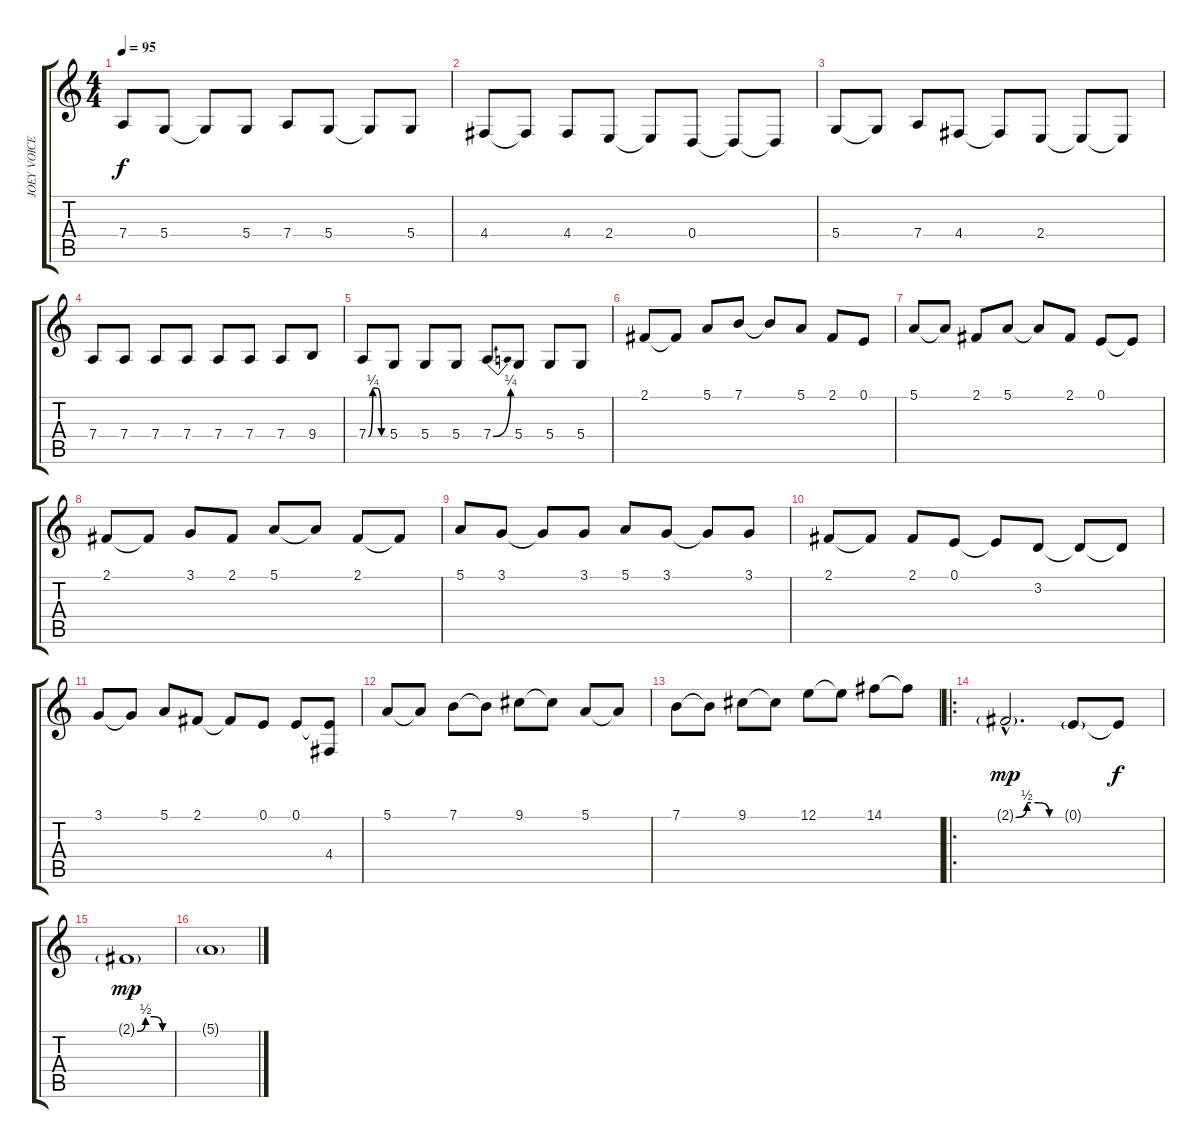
\track ("JOEY VOICE" "JOEY VOICE") {instrument lead6voice}
\staff {score tabs}
\tuning (E4 B3 G3 D3 A2 E2) {hide}
\ts (4 4)
\tempo 95
\clef g2
\ks c
7.4.8{dy f} 5.4.8 5.4{t}.8 5.4.8 7.4.8 5.4.8 5.4{t}.8 5.4.8 |
4.4.8 4.4{t}.8 4.4.8 2.4.8 2.4{t}.8 0.4.8 0.4{t}.8 0.4{t}.8 |
5.4.8 5.4{t}.8 7.4.8 4.4.8 4.4{t}.8 2.4.8 2.4{t}.8 2.4{t}.8 |
7.4.8 7.4.8 7.4.8 7.4.8 7.4.8 7.4.8 7.4.8 9.4.8 |
7.4{be (custom 0 0 15 1 30 1 45 0 60 0)}.8 5.4.8 5.4.8 5.4.8 7.4{be (bend 0 0 60 1)}.8 5.4.8 5.4.8 5.4.8 |
2.1.8{instrument lead2sawtooth} 2.1{t}.8 5.1.8 7.1.8 7.1{t}.8 5.1.8 2.1.8 0.1.8 |
5.1.8 5.1{t}.8 2.1.8 5.1.8 5.1{t}.8 2.1.8 0.1.8 0.1{t}.8 |
2.1.8 2.1{t}.8 3.1.8 2.1.8 5.1.8 5.1{t}.8 2.1.8 2.1{t}.8 |
5.1.8 3.1.8 3.1{t}.8 3.1.8 5.1.8 3.1.8 3.1{t}.8 3.1.8 |
2.1.8 2.1{t}.8 2.1.8 0.1.8 0.1{t}.8 3.2.8 3.2{t}.8 3.2{t}.8 |
3.1.8 3.1{t}.8 5.1.8 2.1.8 2.1{t}.8 0.1.8 0.1.8 (0.1{t} 4.4).8 |
5.1.8 5.1{t}.8 7.1.8 7.1{t}.8 9.1.8 9.1{t}.8 5.1.8 5.1{t}.8 |
7.1.8 7.1{t}.8 9.1.8 9.1{t}.8 12.1.8 12.1{t}.8 14.1.8 14.1{t}.8 |
\ro
2.1{be (custom 0 0 15 2 30 2 45 0 60 0) g hac}.2{d dy mp instrument lead6voice} 0.1{g}.8 0.1{t}.8{dy f} |
2.1{be (custom 0 0 15 2 30 2 45 0 60 0) g}.1{dy mp instrument lead6voice} |
5.1{g}.1
